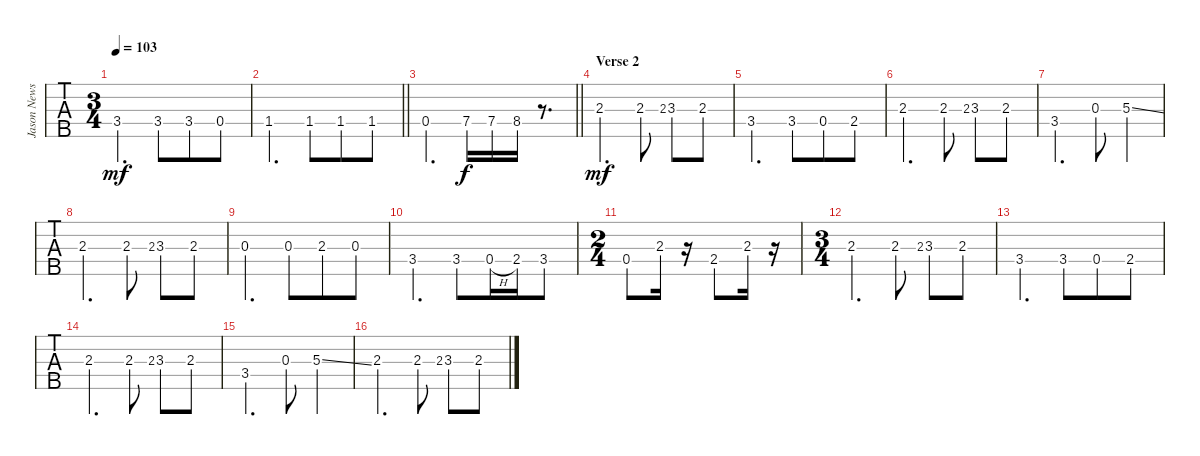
\track ("Jason Newsted" "Jason News") {instrument electricbasspick}
\staff {tabs}
\tuning (G2 D2 A1 E1 B0) {hide}
\ts (3 4)
\tempo 103
\clef f4
\ks c
3.4.4{d dy mf} 3.4.8{beam merge} 3.4.8 0.4.8 |
\barLineRight lightlight
1.4.4{d} 1.4.8{beam merge} 1.4.8 1.4.8 |
\barLineRight lightlight
0.4.4{d} 7.4.16{dy f} 7.4.16{beam merge} 8.4.16 r.8{d} |
\section ("" "Verse 2")
2.3.4{d dy mf} 2.3.8 2.3.8{gr onbeat beam merge} 3.3.8 2.3.8 |
3.4.4{d} 3.4.8{beam merge} 0.4.8 2.4.8 |
2.3.4{d} 2.3.8 2.3.8{gr onbeat beam merge} 3.3.8 2.3.8 |
3.4.4{d} 0.3.8 5.3{ss}.4 |
2.3.4{d} 2.3.8 2.3.8{gr onbeat beam merge} 3.3.8 2.3.8 |
0.3.4{d} 0.3.8{beam merge} 2.3.8 0.3.8 |
3.4.4{d} 3.4.8{beam merge} 0.4{h}.16 2.4.16 3.4.8 |
\ts (2 4)
0.4.8 2.3.16 r.16 2.4.8 2.3.16 r.16 |
\ts (3 4)
2.3.4{d} 2.3.8 2.3.8{gr onbeat beam merge} 3.3.8 2.3.8 |
3.4.4{d} 3.4.8{beam merge} 0.4.8 2.4.8 |
2.3.4{d} 2.3.8 2.3.8{gr onbeat beam merge} 3.3.8 2.3.8 |
3.4.4{d} 0.3.8 5.3{ss}.4 |
2.3.4{d} 2.3.8 2.3.8{gr onbeat beam merge} 3.3.8 2.3.8
